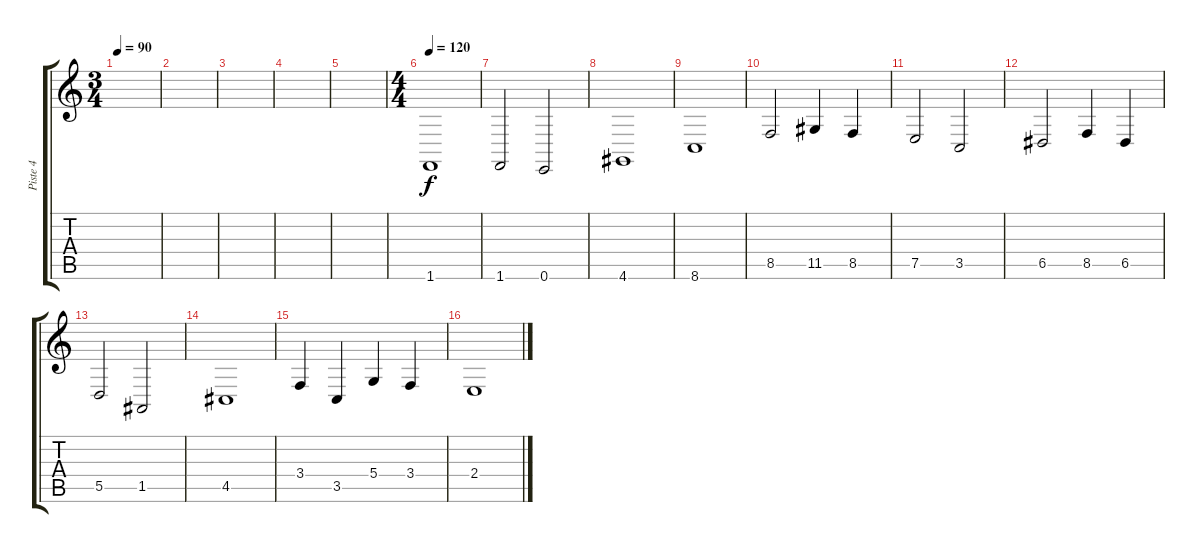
\track ("Piste 4" "Piste 4") {instrument cello}
\staff {score tabs}
\tuning (E4 B3 G3 D3 A2 E2) {hide}
\ts (3 4)
\tempo 90
\clef g2
\ks c
|
|
|
|
|
\ts (4 4)
\tempo 120
1.6.1 |
1.6.2 0.6.2 |
4.6.1 |
8.6.1 |
8.5.2 11.5.4 8.5.4 |
7.5.2 3.5.2 |
6.5.2 8.5.4 6.5.4 |
5.5.2 1.5.2 |
4.5.1 |
3.4.4 3.5.4 5.4.4 3.4.4 |
2.4.1
